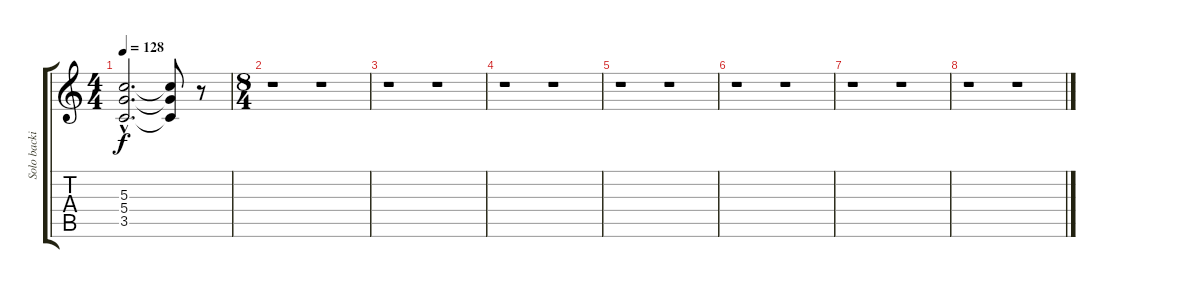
\track ("Solo backing" "Solo backi") {instrument overdrivenguitar}
\staff {score tabs}
\tuning (E4 B3 G3 D3 A2 E2) {hide}
\ts (4 4)
\tempo 128
\clef g2
\ks c
(5.3{hac t} 5.4{hac t} 3.5{hac t}).2{d dy f} (5.3{t} 5.4{t} 3.5{t}).8 r.8 |
\ts (8 4)
r.1 r.1 |
r.1 r.1 |
r.1 r.1 |
r.1 r.1 |
r.1 r.1 |
r.1 r.1 |
r.1 r.1
